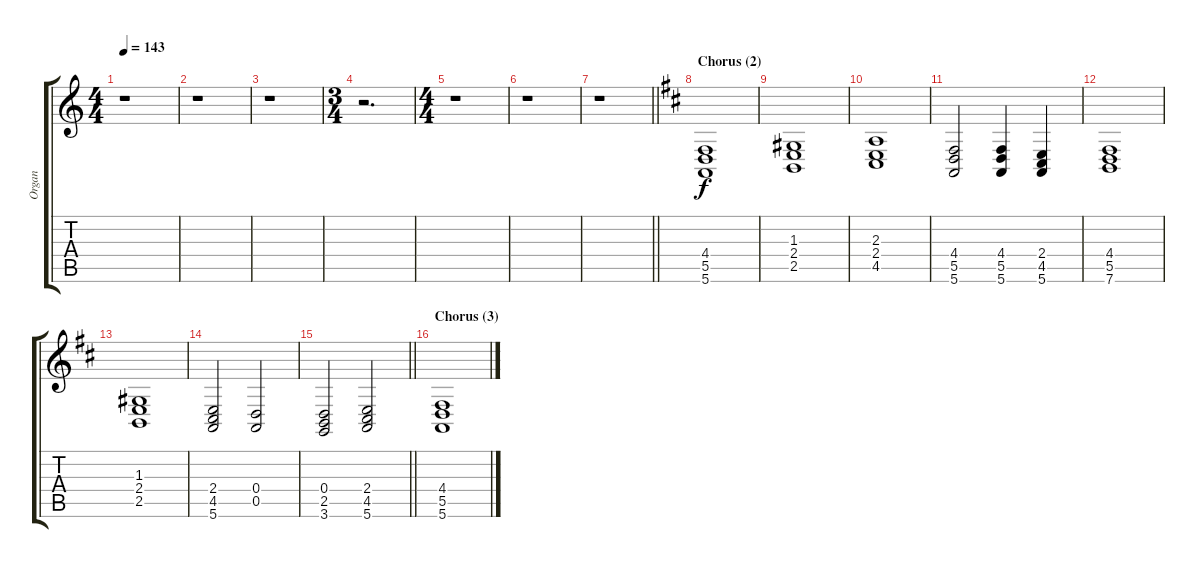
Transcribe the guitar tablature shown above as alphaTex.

\track ("Organ" "Organ") {instrument rockorgan}
\staff {score tabs}
\tuning (E4 B3 G3 D3 A2 E2) {hide}
\ts (4 4)
\tempo 143
\clef g2
\ks aminor
r.1{dy f} |
r.1 |
r.1 |
\ts (3 4)
r.2{d} |
\ts (4 4)
r.1 |
r.1 |
\barLineRight lightlight
r.1 |
\section ("" "Chorus (2)")
\ks d
(4.4 5.5 5.6).1 |
(1.3 2.4 2.5).1 |
(2.3 2.4 4.5).1 |
(4.4 5.5 5.6).2 (4.4 5.5 5.6).4 (2.4 4.5 5.6).4 |
(4.4 5.5 7.6).1 |
(1.3 2.4 2.5).1 |
(2.4 4.5 5.6).2 (0.4 0.5).2 |
\barLineRight lightlight
(0.4 2.5 3.6).2 (2.4 4.5 5.6).2 |
\section ("" "Chorus (3)")
(4.4 5.5 5.6).1
